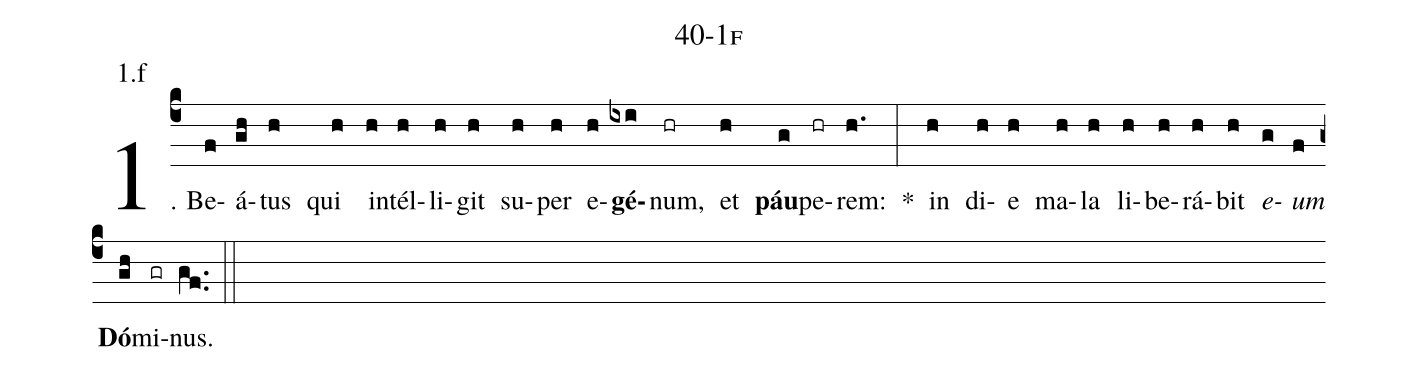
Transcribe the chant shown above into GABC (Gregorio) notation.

name: 40-1f;
annotation: 1.f;
%%
(c4)1. Be(f)á(gh)tus(h) qui(h) in(h)tél(h)li(h)git(h) su(h)per(h) e(h)<b>gé</b>(ixi)num,(hr) et(h) <b>páu</b>(g)pe(hr)rem:(h.) *(:) in(h) di(h)e(h) ma(h)la(h) li(h)be(h)rá(h)bit(h) <i>e</i>(g)<i>um</i>(f) <b>Dó</b>(gh)mi(gr)nus.(gf..) (::)
